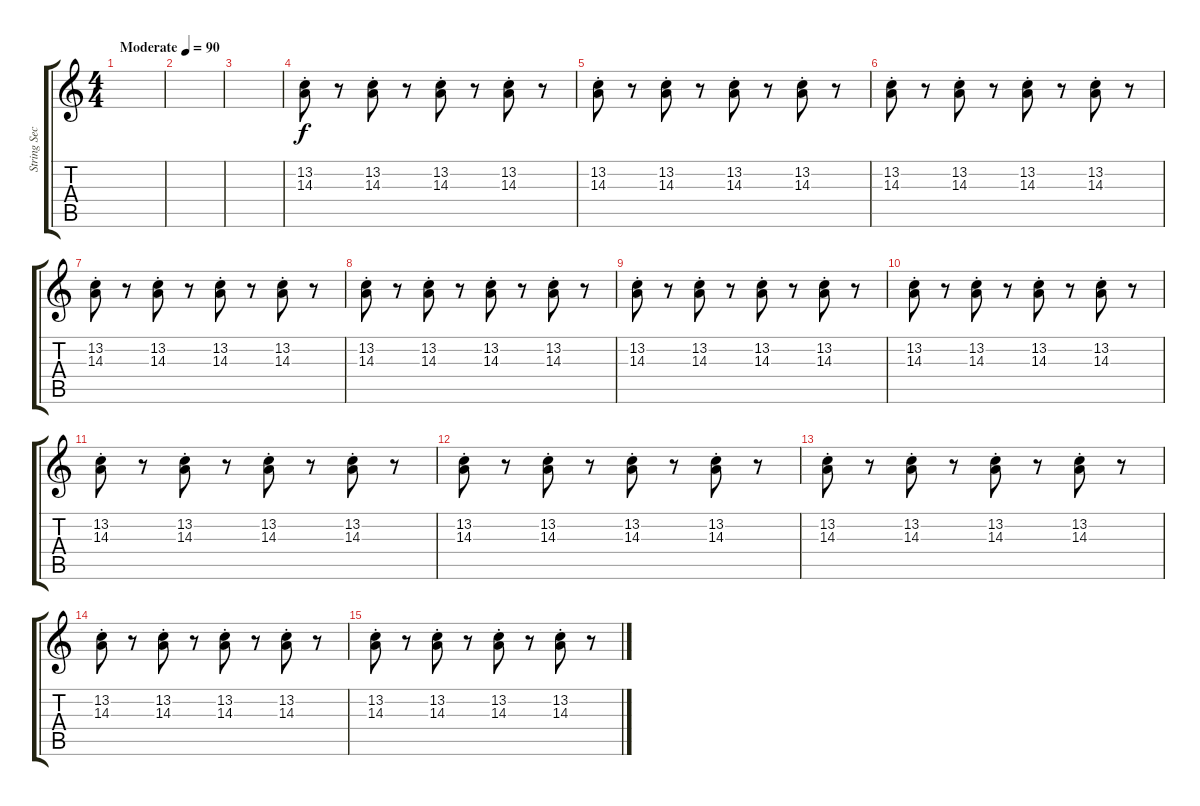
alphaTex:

\track ("String Section II" "String Sec") {instrument violin}
\staff {score tabs}
\tuning (E4 B3 G3 D3 A2 E2) {hide}
\ts (4 4)
\tempo (90 "Moderate")
\clef g2
\ks c
|
|
|
(13.2{st} 14.3{st}).8 r.8 (13.2{st} 14.3{st}).8 r.8 (13.2{st} 14.3{st}).8 r.8 (13.2{st} 14.3{st}).8 r.8 |
(13.2{st} 14.3{st}).8 r.8 (13.2{st} 14.3{st}).8 r.8 (13.2{st} 14.3{st}).8 r.8 (13.2{st} 14.3{st}).8 r.8 |
(13.2{st} 14.3{st}).8 r.8 (13.2{st} 14.3{st}).8 r.8 (13.2{st} 14.3{st}).8 r.8 (13.2{st} 14.3{st}).8 r.8 |
(13.2{st} 14.3{st}).8 r.8 (13.2{st} 14.3{st}).8 r.8 (13.2{st} 14.3{st}).8 r.8 (13.2{st} 14.3{st}).8 r.8 |
(13.2{st} 14.3{st}).8 r.8 (13.2{st} 14.3{st}).8 r.8 (13.2{st} 14.3{st}).8 r.8 (13.2{st} 14.3{st}).8 r.8 |
(13.2{st} 14.3{st}).8 r.8 (13.2{st} 14.3{st}).8 r.8 (13.2{st} 14.3{st}).8 r.8 (13.2{st} 14.3{st}).8 r.8 |
(13.2{st} 14.3{st}).8 r.8 (13.2{st} 14.3{st}).8 r.8 (13.2{st} 14.3{st}).8 r.8 (13.2{st} 14.3{st}).8 r.8 |
(13.2{st} 14.3{st}).8 r.8 (13.2{st} 14.3{st}).8 r.8 (13.2{st} 14.3{st}).8 r.8 (13.2{st} 14.3{st}).8 r.8 |
(13.2{st} 14.3{st}).8 r.8 (13.2{st} 14.3{st}).8 r.8 (13.2{st} 14.3{st}).8 r.8 (13.2{st} 14.3{st}).8 r.8 |
(13.2{st} 14.3{st}).8 r.8 (13.2{st} 14.3{st}).8 r.8 (13.2{st} 14.3{st}).8 r.8 (13.2{st} 14.3{st}).8 r.8 |
(13.2{st} 14.3{st}).8 r.8 (13.2{st} 14.3{st}).8 r.8 (13.2{st} 14.3{st}).8 r.8 (13.2{st} 14.3{st}).8 r.8 |
(13.2{st} 14.3{st}).8 r.8 (13.2{st} 14.3{st}).8 r.8 (13.2{st} 14.3{st}).8 r.8 (13.2{st} 14.3{st}).8 r.8
